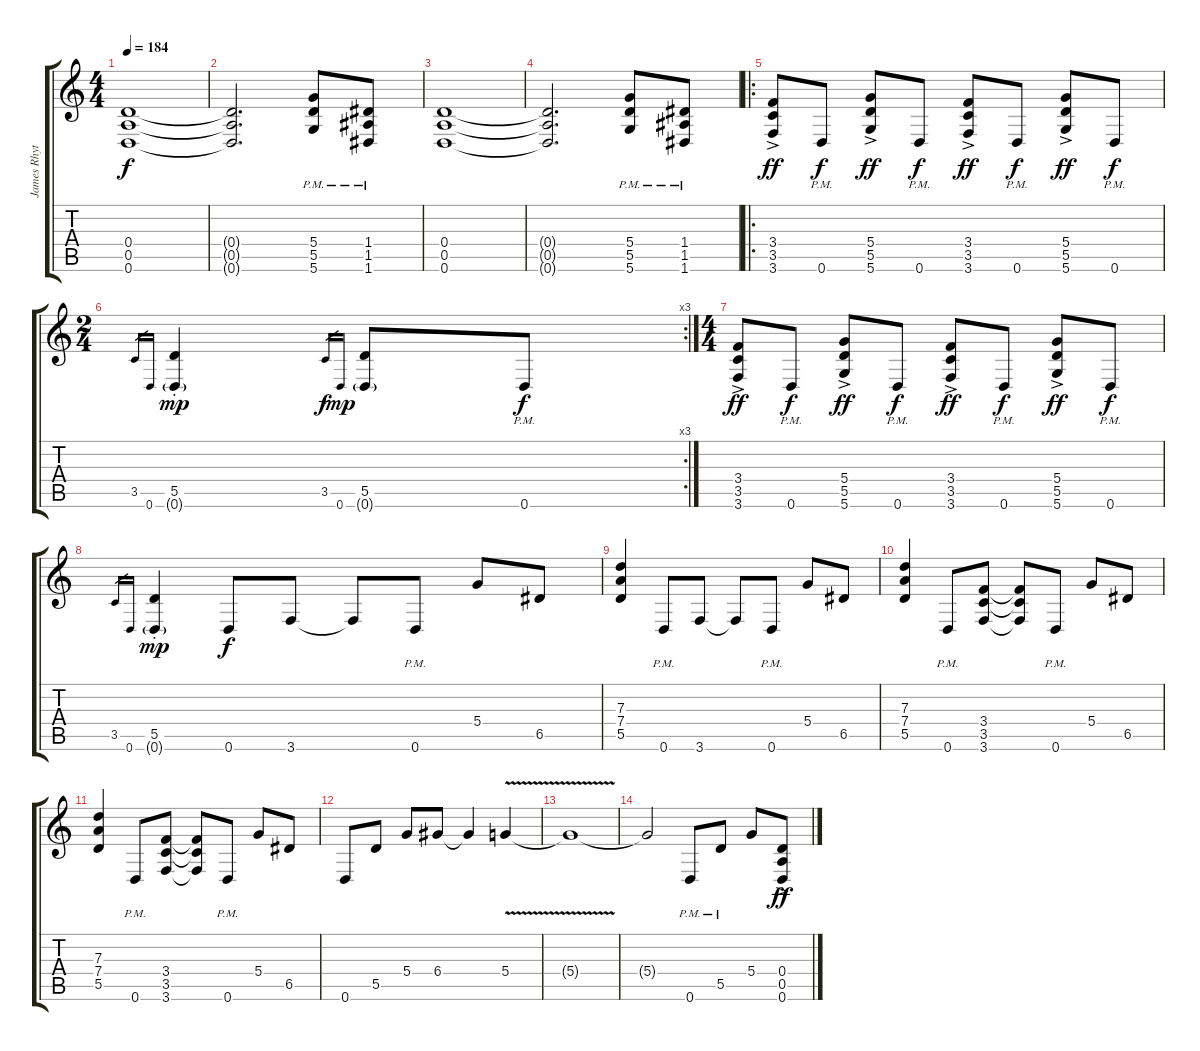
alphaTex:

\track ("James Rhythm" "James Rhyt") {instrument distortionguitar}
\staff {score tabs}
\tuning (E4 B3 G3 D3 A2 D2) {hide}
\ts (4 4)
\tempo 184
\clef g2
\ks c
(0.4 0.5 0.6).1{dy f} |
(0.4{t} 0.5{t} 0.6{t}).2{d} (5.4{pm} 5.5{pm} 5.6{pm}).8 (1.4{pm} 1.5{pm} 1.6{pm}).8 |
(0.4 0.5 0.6).1 |
(0.4{t} 0.5{t} 0.6{t}).2{d} (5.4{pm} 5.5{pm} 5.6{pm}).8 (1.4{pm} 1.5{pm} 1.6{pm}).8 |
\ro
(3.4{ac} 3.5{ac} 3.6{ac}).8{dy ff} 0.6{pm}.8{dy f} (5.4{ac} 5.5{ac} 5.6{ac}).8{dy ff} 0.6{pm}.8{dy f} (3.4{ac} 3.5{ac} 3.6{ac}).8{dy ff} 0.6{pm}.8{dy f} (5.4{ac} 5.5{ac} 5.6{ac}).8{dy ff} 0.6{pm}.8{dy f} |
\rc 3
\ts (2 4)
3.5.16{gr} 0.6.16{gr} (5.5{st} 0.6{g st}).4{dy mp} 3.5.16{gr dy f} 0.6.16{gr dy mp} (5.5 0.6{g}).8 0.6{pm}.8{dy f} |
\ts (4 4)
(3.4{ac} 3.5{ac} 3.6{ac}).8{dy ff} 0.6{pm}.8{dy f} (5.4{ac} 5.5{ac} 5.6{ac}).8{dy ff} 0.6{pm}.8{dy f} (3.4{ac} 3.5{ac} 3.6{ac}).8{dy ff} 0.6{pm}.8{dy f} (5.4{ac} 5.5{ac} 5.6{ac}).8{dy ff} 0.6{pm}.8{dy f} |
3.5.16{gr} 0.6.16{gr} (5.5{st} 0.6{g st}).4{dy mp} 0.6.8{dy f} 3.6.8 3.6{t}.8 0.6{pm}.8 5.4.8 6.5.8 |
(7.3 7.4 5.5).4 0.6{pm}.8 3.6.8 3.6{t}.8 0.6{pm}.8 5.4.8 6.5.8 |
(7.3 7.4 5.5).4 0.6{pm}.8 (3.4 3.5 3.6).8 (3.4{t} 3.5{t} 3.6{t}).8 0.6{pm}.8 5.4.8 6.5.8 |
(7.3 7.4 5.5).4 0.6{pm}.8 (3.4 3.5 3.6).8 (3.4{t} 3.5{t} 3.6{t}).8 0.6{pm}.8 5.4.8 6.5.8 |
0.6.8 5.5.8 5.4.8 6.4.8 6.4{t}.4 5.4{v}.4 |
5.4{t}.1 |
5.4{t}.2 0.6{pm}.8 5.5{pm}.8 5.4.8 (0.4{ac} 0.5{ac} 0.6{ac}).8{dy ff}
